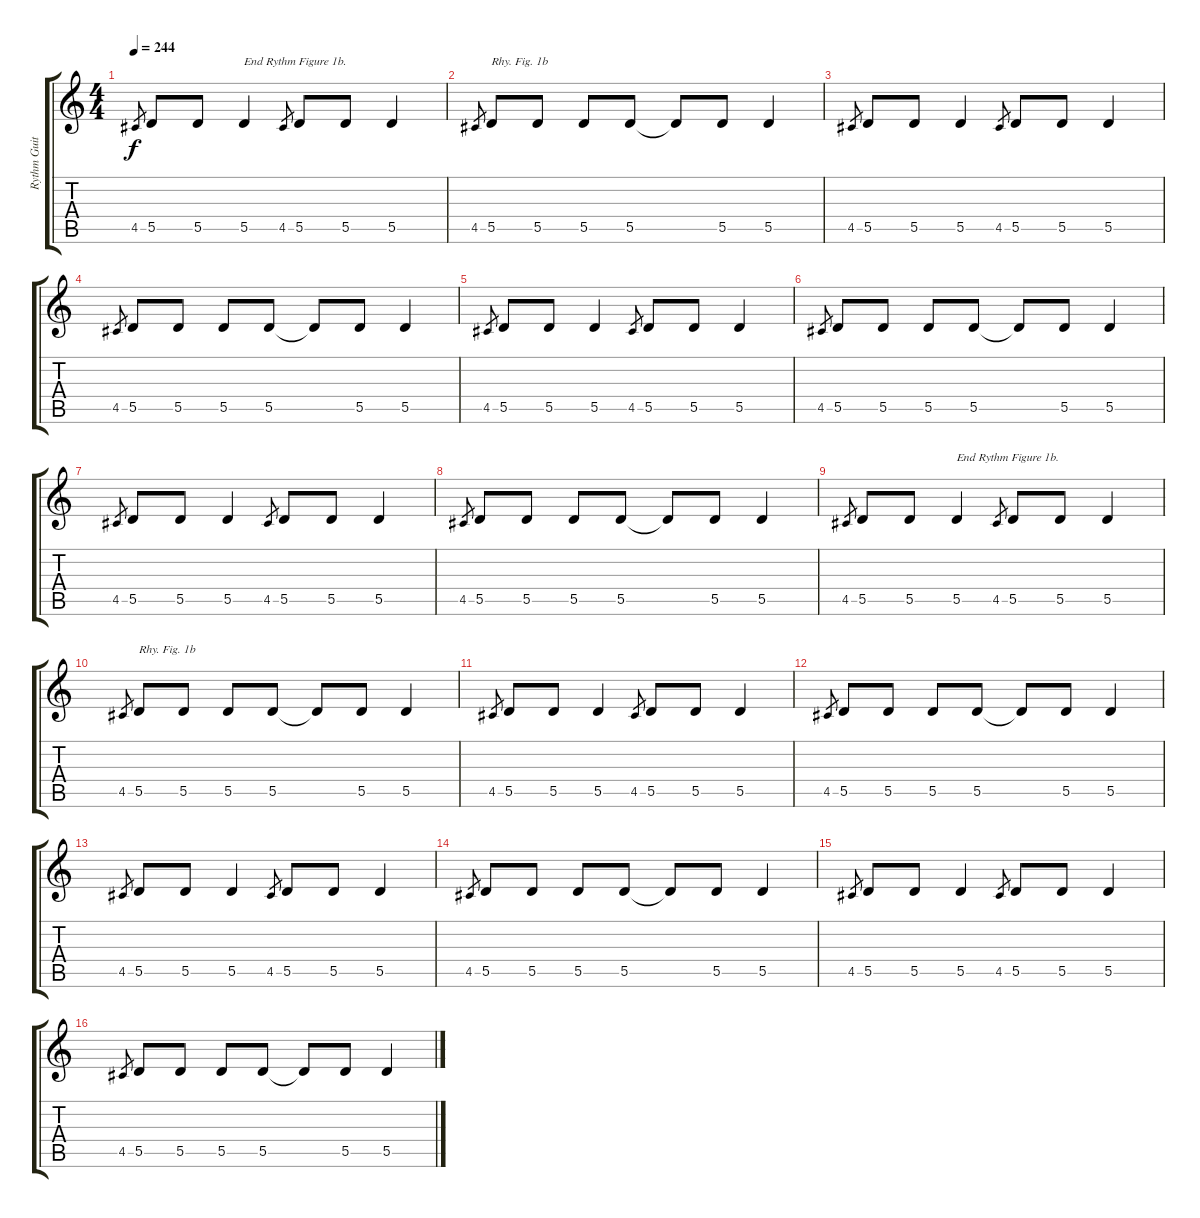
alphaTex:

\track ("Rythm Guitar 2 (Figure 1b)" "Rythm Guit") {instrument electricguitarclean}
\staff {score tabs}
\tuning (E4 B3 G3 D3 A2 E2) {hide}
\ts (4 4)
\tempo 244
\clef g2
\ks c
4.5.8{gr dy f} 5.5.8 5.5.8 5.5.4{txt "End Rythm Figure 1b."} 4.5.8{gr} 5.5.8 5.5.8 5.5.4 |
4.5.8{gr} 5.5.8{txt "Rhy. Fig. 1b"} 5.5.8 5.5.8 5.5.8 5.5{t}.8 5.5.8 5.5.4 |
4.5.8{gr} 5.5.8 5.5.8 5.5.4 4.5.8{gr} 5.5.8 5.5.8 5.5.4 |
4.5.8{gr} 5.5.8 5.5.8 5.5.8 5.5.8 5.5{t}.8 5.5.8 5.5.4 |
4.5.8{gr} 5.5.8 5.5.8 5.5.4 4.5.8{gr} 5.5.8 5.5.8 5.5.4 |
4.5.8{gr} 5.5.8 5.5.8 5.5.8 5.5.8 5.5{t}.8 5.5.8 5.5.4 |
4.5.8{gr} 5.5.8 5.5.8 5.5.4 4.5.8{gr} 5.5.8 5.5.8 5.5.4 |
4.5.8{gr} 5.5.8 5.5.8 5.5.8 5.5.8 5.5{t}.8 5.5.8 5.5.4 |
4.5.8{gr} 5.5.8 5.5.8 5.5.4{txt "End Rythm Figure 1b."} 4.5.8{gr} 5.5.8 5.5.8 5.5.4 |
4.5.8{gr} 5.5.8{txt "Rhy. Fig. 1b"} 5.5.8 5.5.8 5.5.8 5.5{t}.8 5.5.8 5.5.4 |
4.5.8{gr} 5.5.8 5.5.8 5.5.4 4.5.8{gr} 5.5.8 5.5.8 5.5.4 |
4.5.8{gr} 5.5.8 5.5.8 5.5.8 5.5.8 5.5{t}.8 5.5.8 5.5.4 |
4.5.8{gr} 5.5.8 5.5.8 5.5.4 4.5.8{gr} 5.5.8 5.5.8 5.5.4 |
4.5.8{gr} 5.5.8 5.5.8 5.5.8 5.5.8 5.5{t}.8 5.5.8 5.5.4 |
4.5.8{gr} 5.5.8 5.5.8 5.5.4 4.5.8{gr} 5.5.8 5.5.8 5.5.4 |
4.5.8{gr} 5.5.8 5.5.8 5.5.8 5.5.8 5.5{t}.8 5.5.8 5.5.4
